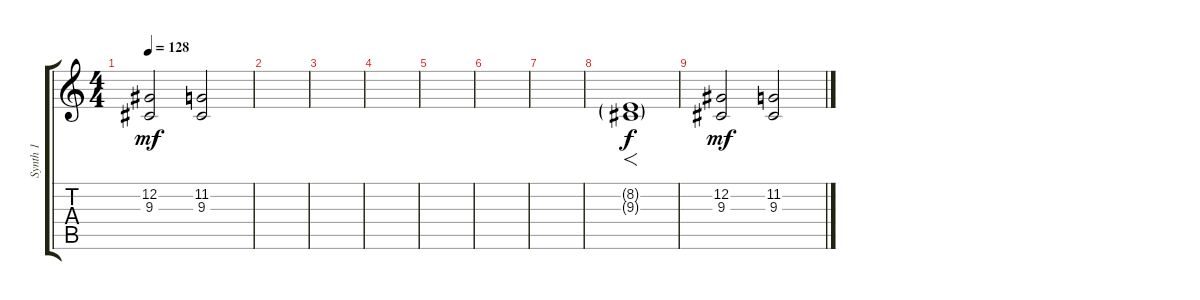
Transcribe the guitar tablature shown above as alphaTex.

\track ("Synth 1" "Synth 1") {instrument choiraahs}
\staff {score tabs}
\tuning (Db4 Ab3 E3 B2 Gb2 Db2) {hide}
\ts (4 4)
\tempo 128
\clef g2
\ks c
(12.2 9.3).2{dy mf} (11.2 9.3).2 |
|
|
|
|
|
|
(8.2{g} 9.3{g}).1{f dy f} |
(12.2 9.3).2{dy mf} (11.2 9.3).2
